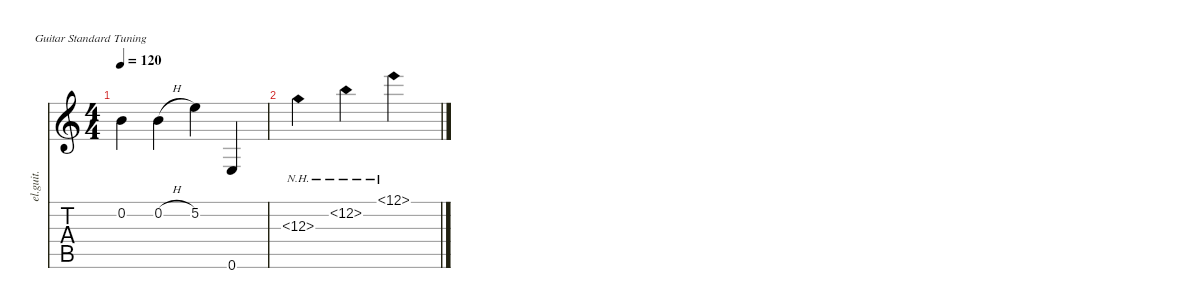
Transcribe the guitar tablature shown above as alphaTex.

\defaultSystemsLayout 4
\hideDynamics
\bracketExtendMode nobrackets
\otherSystemsTrackNameOrientation horizontal
\track ("Clean Guitar" "el.guit.") {instrument electricguitarclean}
\staff {score tabs}
\tuning (E4 B3 G3 D3 A2 E2)
\ts (4 4)
\tempo 120
\clef g2
\ks c
0.2.4{dy mf beam Down} 0.2{h}.4{beam Down} 5.2.4{beam Down} 0.6.4{beam Up} |
12.3{nh}.4{beam Down} 12.2{nh}.4{beam Down} 12.1{nh}.4{beam Down}
